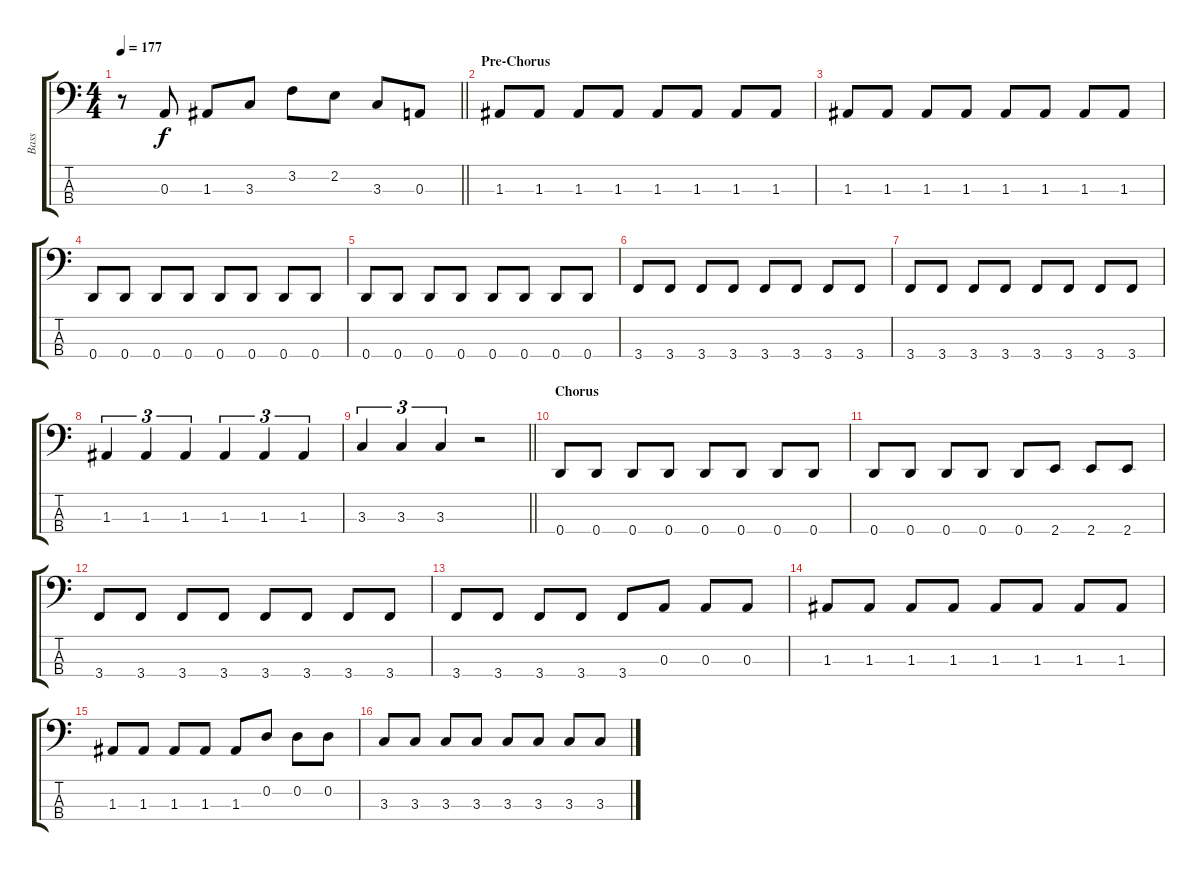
\track ("Bass " "Bass ") {instrument electricbasspick}
\staff {score tabs}
\tuning (G2 D2 A1 D1) {hide}
\ts (4 4)
\tempo 177
\clef f4
\barLineRight lightlight
\ks c
r.8{dy f} 0.3.8 1.3.8 3.3.8 3.2.8 2.2.8 3.3.8 0.3.8 |
\section ("" "Pre-Chorus")
1.3.8 1.3.8 1.3.8 1.3.8 1.3.8 1.3.8 1.3.8 1.3.8 |
1.3.8 1.3.8 1.3.8 1.3.8 1.3.8 1.3.8 1.3.8 1.3.8 |
0.4.8 0.4.8 0.4.8 0.4.8 0.4.8 0.4.8 0.4.8 0.4.8 |
0.4.8 0.4.8 0.4.8 0.4.8 0.4.8 0.4.8 0.4.8 0.4.8 |
3.4.8 3.4.8 3.4.8 3.4.8 3.4.8 3.4.8 3.4.8 3.4.8 |
3.4.8 3.4.8 3.4.8 3.4.8 3.4.8 3.4.8 3.4.8 3.4.8 |
1.3.4{tu (3 2)} 1.3.4{tu (3 2)} 1.3.4{tu (3 2)} 1.3.4{tu (3 2)} 1.3.4{tu (3 2)} 1.3.4{tu (3 2)} |
\barLineRight lightlight
3.3.4{tu (3 2)} 3.3.4{tu (3 2)} 3.3.4{tu (3 2)} r.2 |
\section ("" "Chorus")
0.4.8 0.4.8 0.4.8 0.4.8 0.4.8 0.4.8 0.4.8 0.4.8 |
0.4.8 0.4.8 0.4.8 0.4.8 0.4.8 2.4.8 2.4.8 2.4.8 |
3.4.8 3.4.8 3.4.8 3.4.8 3.4.8 3.4.8 3.4.8 3.4.8 |
3.4.8 3.4.8 3.4.8 3.4.8 3.4.8 0.3.8 0.3.8 0.3.8 |
1.3.8 1.3.8 1.3.8 1.3.8 1.3.8 1.3.8 1.3.8 1.3.8 |
1.3.8 1.3.8 1.3.8 1.3.8 1.3.8 0.2.8 0.2.8 0.2.8 |
3.3.8 3.3.8 3.3.8 3.3.8 3.3.8 3.3.8 3.3.8 3.3.8
